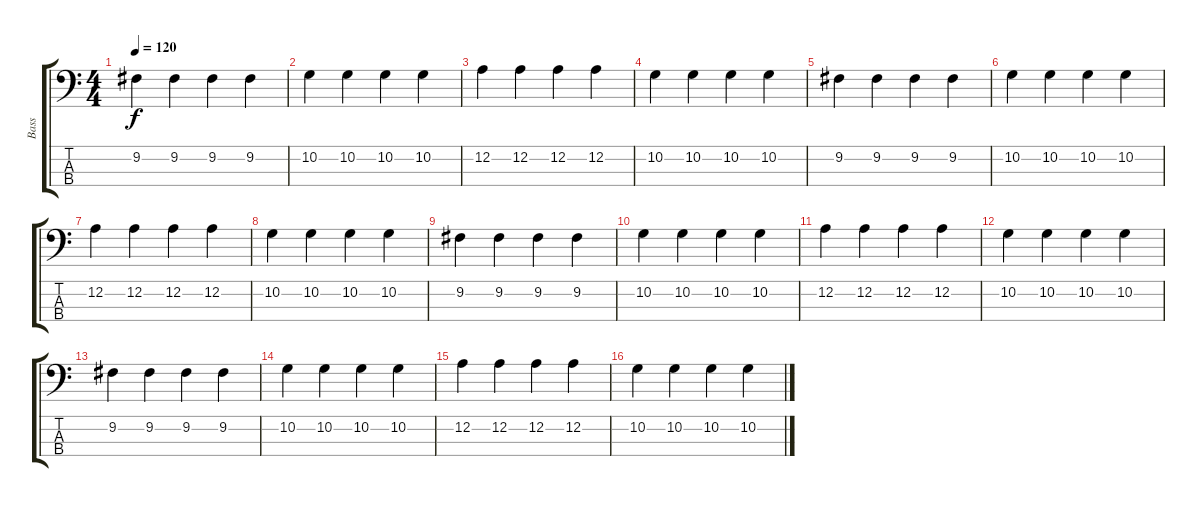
\track ("Bass" "Bass") {instrument electricbassfinger}
\staff {score tabs}
\tuning (D2 A1 E1 B0) {hide}
\ts (4 4)
\tempo 120
\clef f4
\ks c
9.2.4{dy f} 9.2.4 9.2.4 9.2.4 |
10.2.4 10.2.4 10.2.4 10.2.4 |
12.2.4 12.2.4 12.2.4 12.2.4 |
10.2.4 10.2.4 10.2.4 10.2.4 |
9.2.4 9.2.4 9.2.4 9.2.4 |
10.2.4 10.2.4 10.2.4 10.2.4 |
12.2.4 12.2.4 12.2.4 12.2.4 |
10.2.4 10.2.4 10.2.4 10.2.4 |
9.2.4 9.2.4 9.2.4 9.2.4 |
10.2.4 10.2.4 10.2.4 10.2.4 |
12.2.4 12.2.4 12.2.4 12.2.4 |
10.2.4 10.2.4 10.2.4 10.2.4 |
9.2.4 9.2.4 9.2.4 9.2.4 |
10.2.4 10.2.4 10.2.4 10.2.4 |
12.2.4 12.2.4 12.2.4 12.2.4 |
10.2.4 10.2.4 10.2.4 10.2.4
